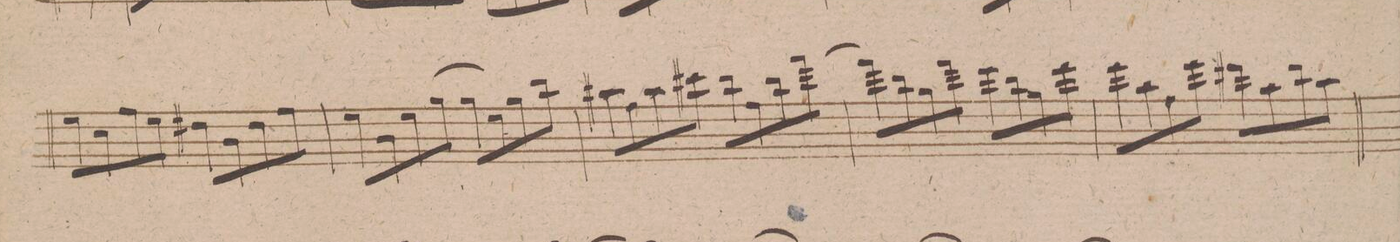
**kern	**dynam
*I"Violino 1mo	*
*clefG2	*
*k[f#]	*
*met(c|)	*
*M2/2	*
8ee\L]	.
8cc\	.
8ff#\	.
8ee\J	.
8dd#X\L	.
8b\	.
8dd#\	.
8ff#\J	.
=297	=297
8ee\L	.
8b\	.
8ee\	.
[8gg\J	.
8gg\L]	.
8ee\	.
8gg\	.
8bb\J	.
=298	=298
8aa#X\L	.
8ff#\	.
8aa#\	.
8ccc#X\J	.
8bb\L	.
8ff#\	.
8bb\	.
[8fff#\J	.
=299	=299
8fff#\L]	.
8bb\	.
8gg\	.
8fff#\J	.
8eee\L	.
8bb\	.
8gg\	.
8eee\J	.
=300	=300
8eee\L	.
8aa\	.
8ff#\	.
8eee\J	.
8ddd#X\L	.
8aa\	.
8bb\	.
8aa\J	.
=301	=301
*-	*-
